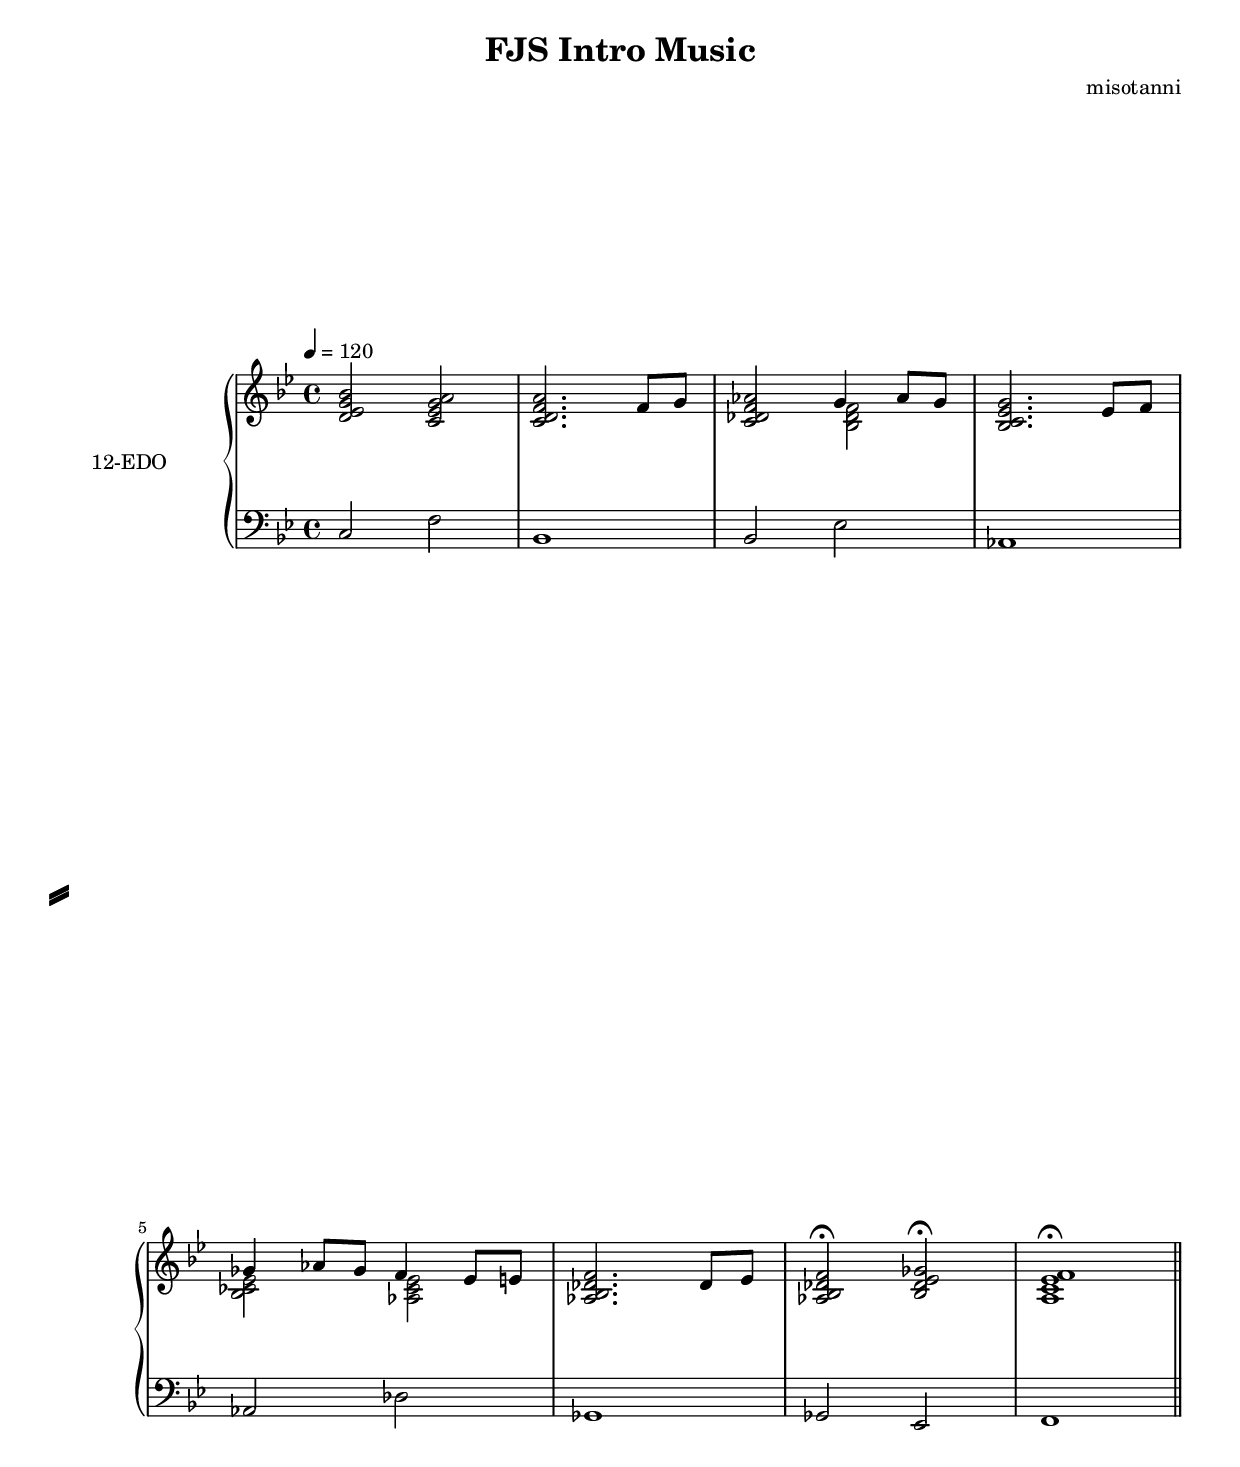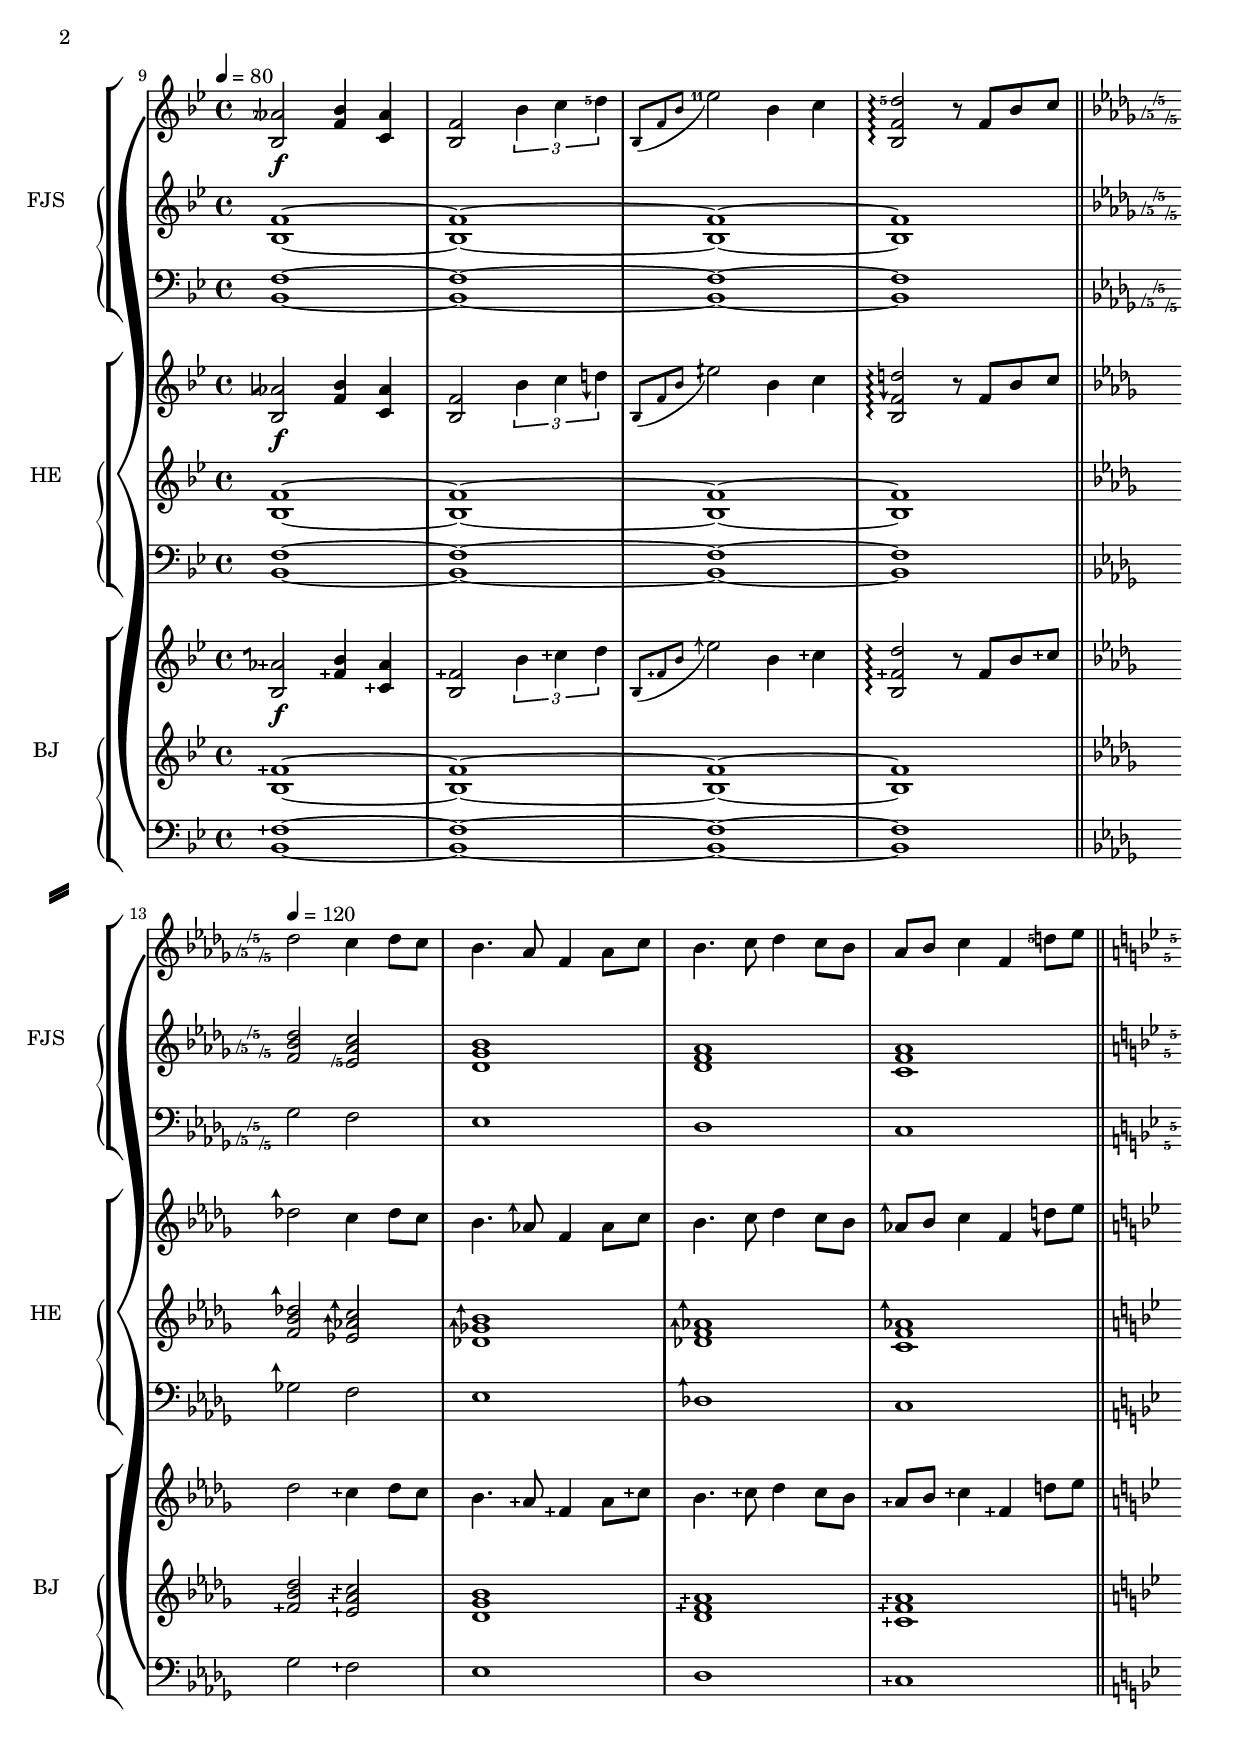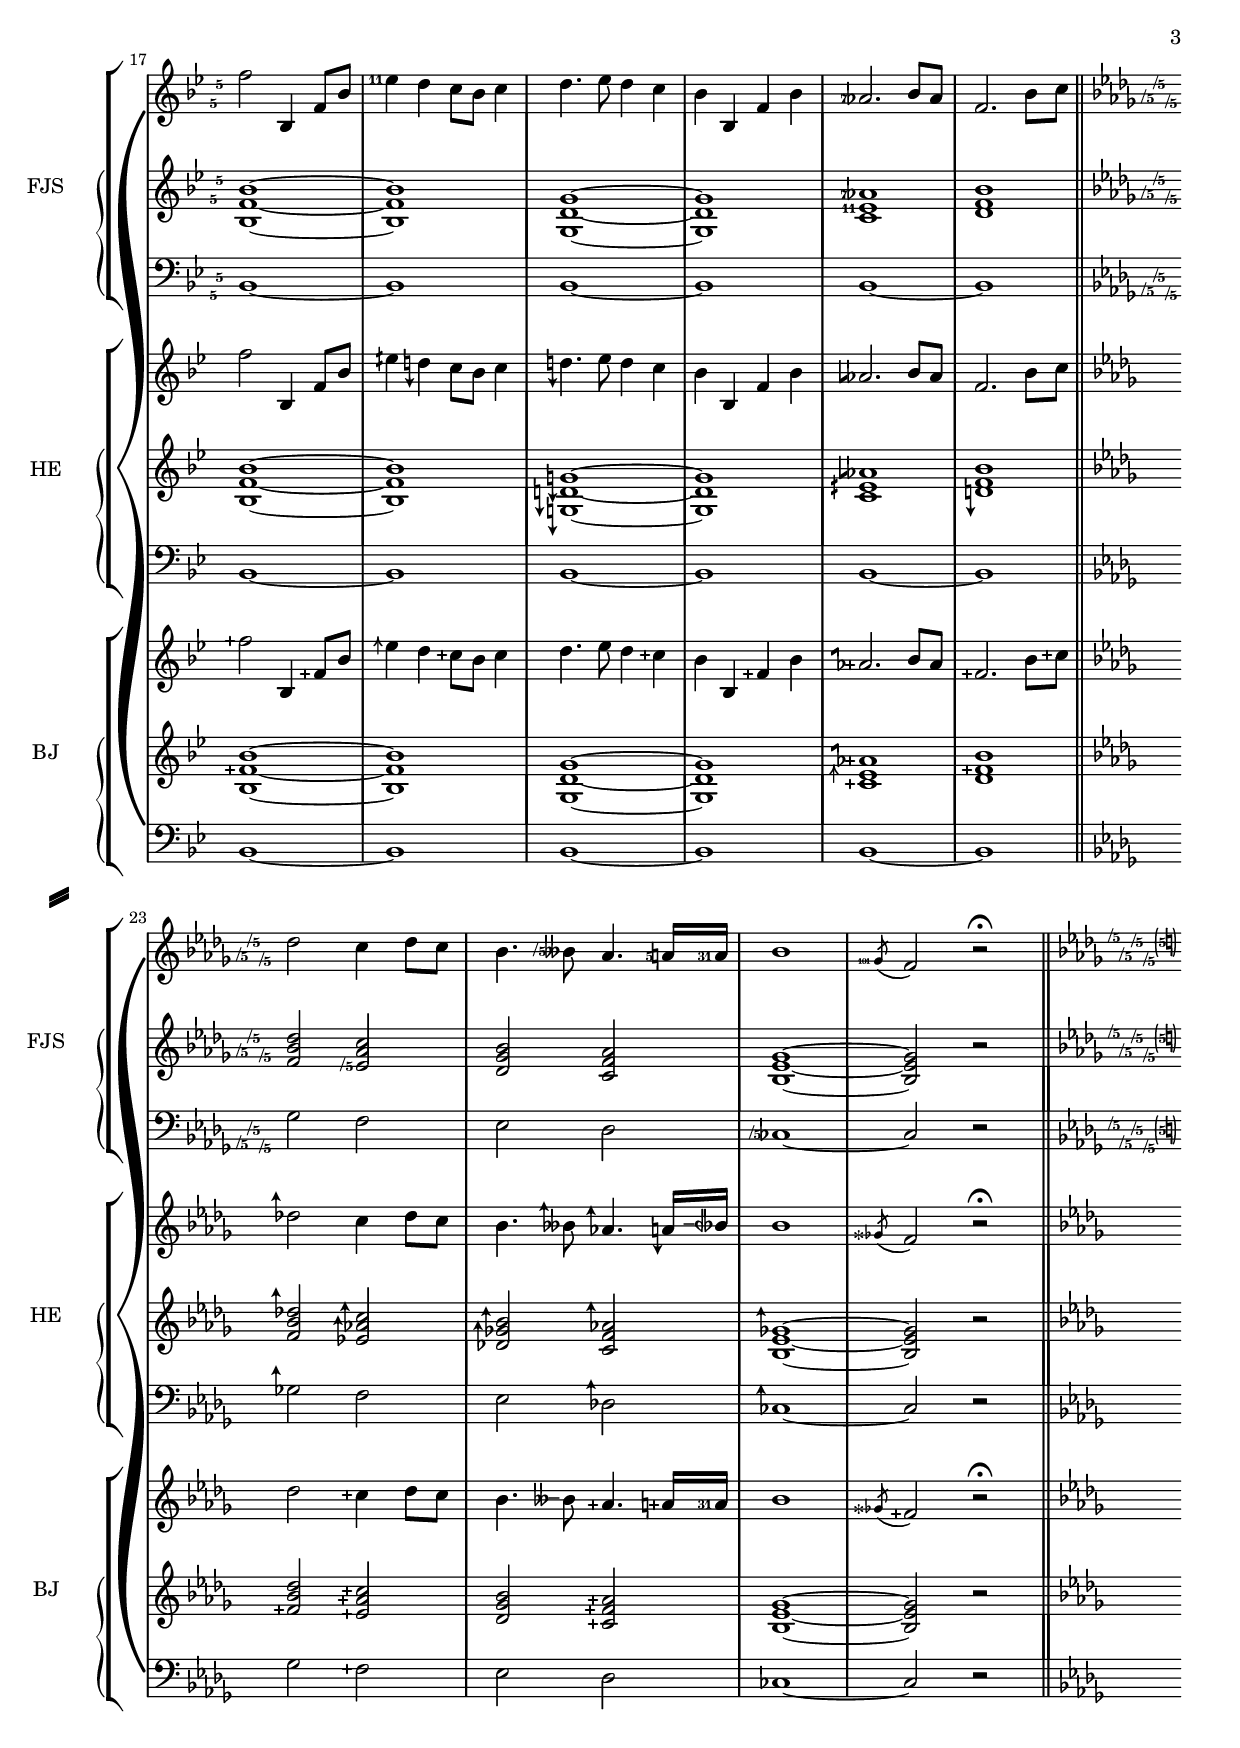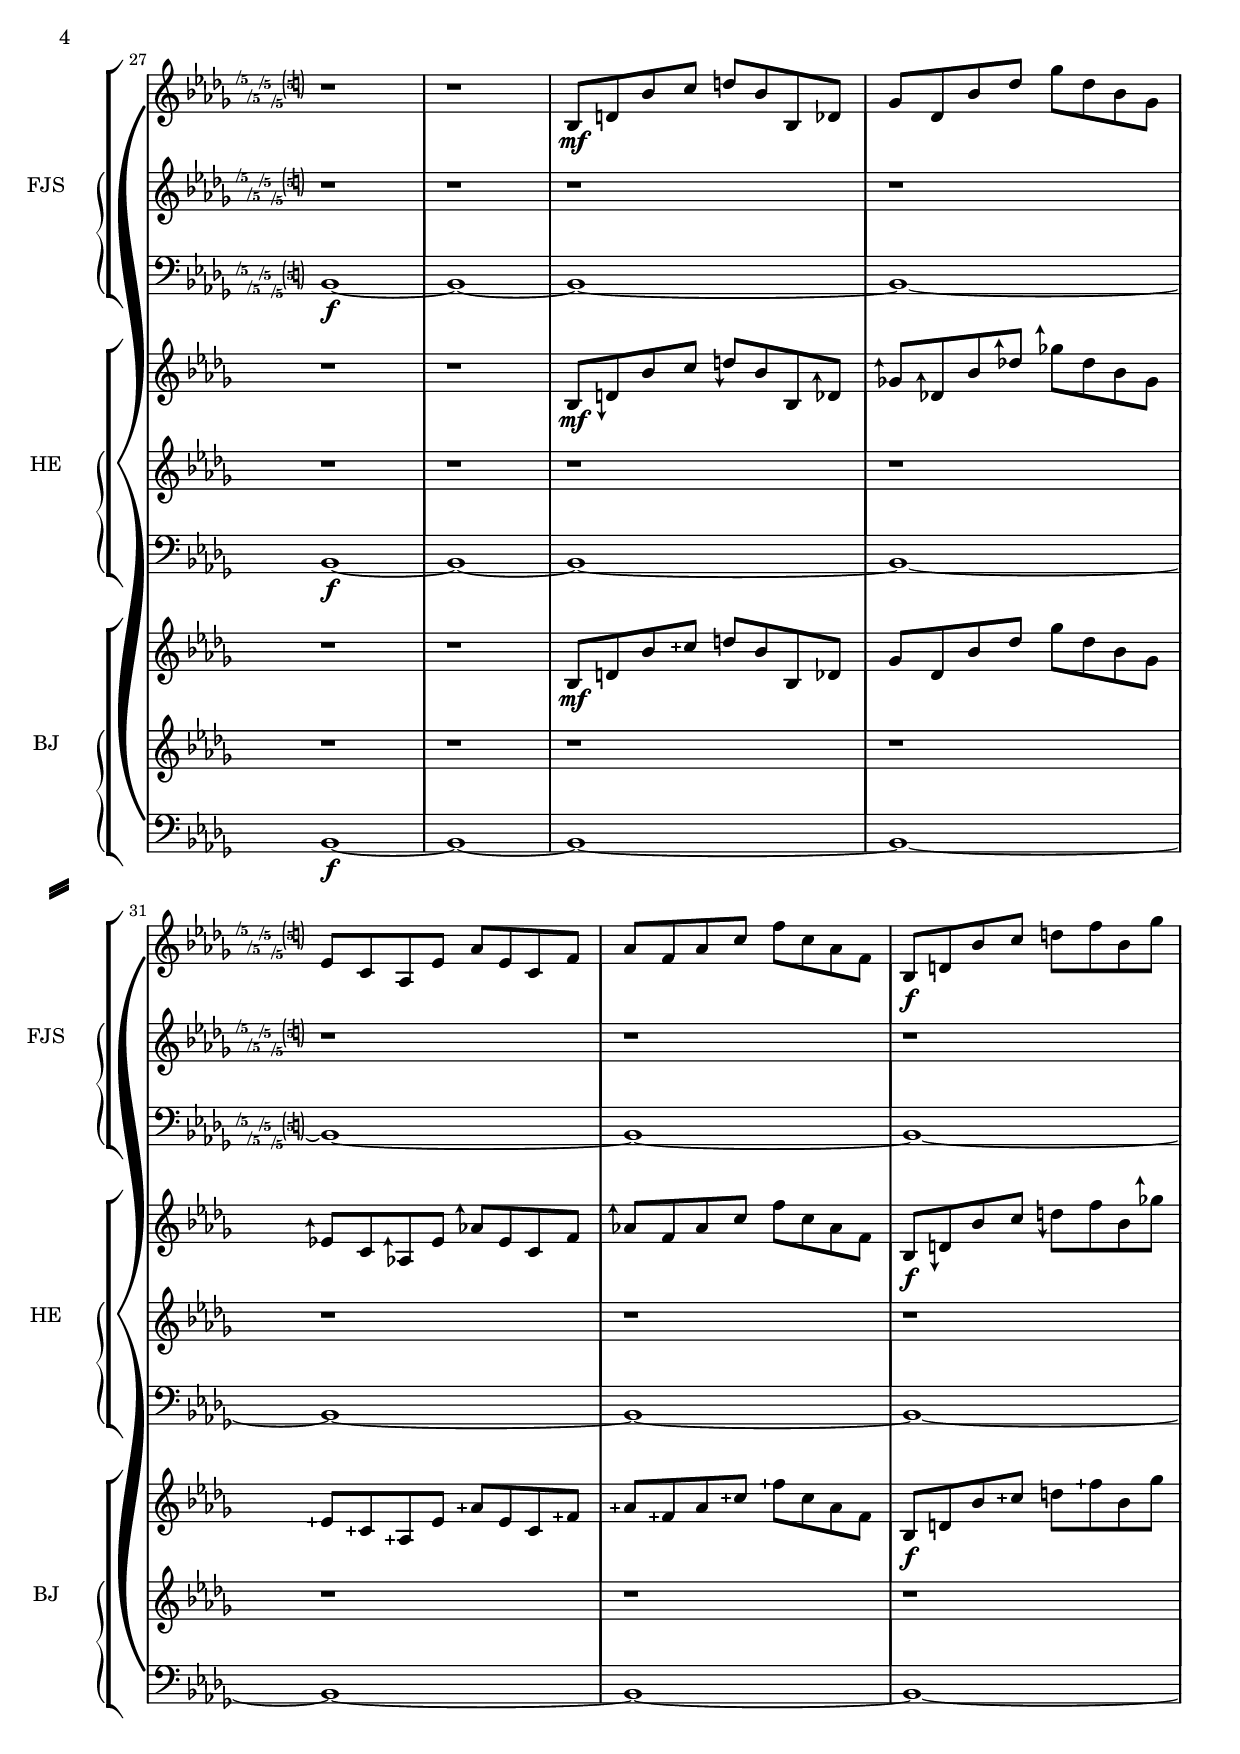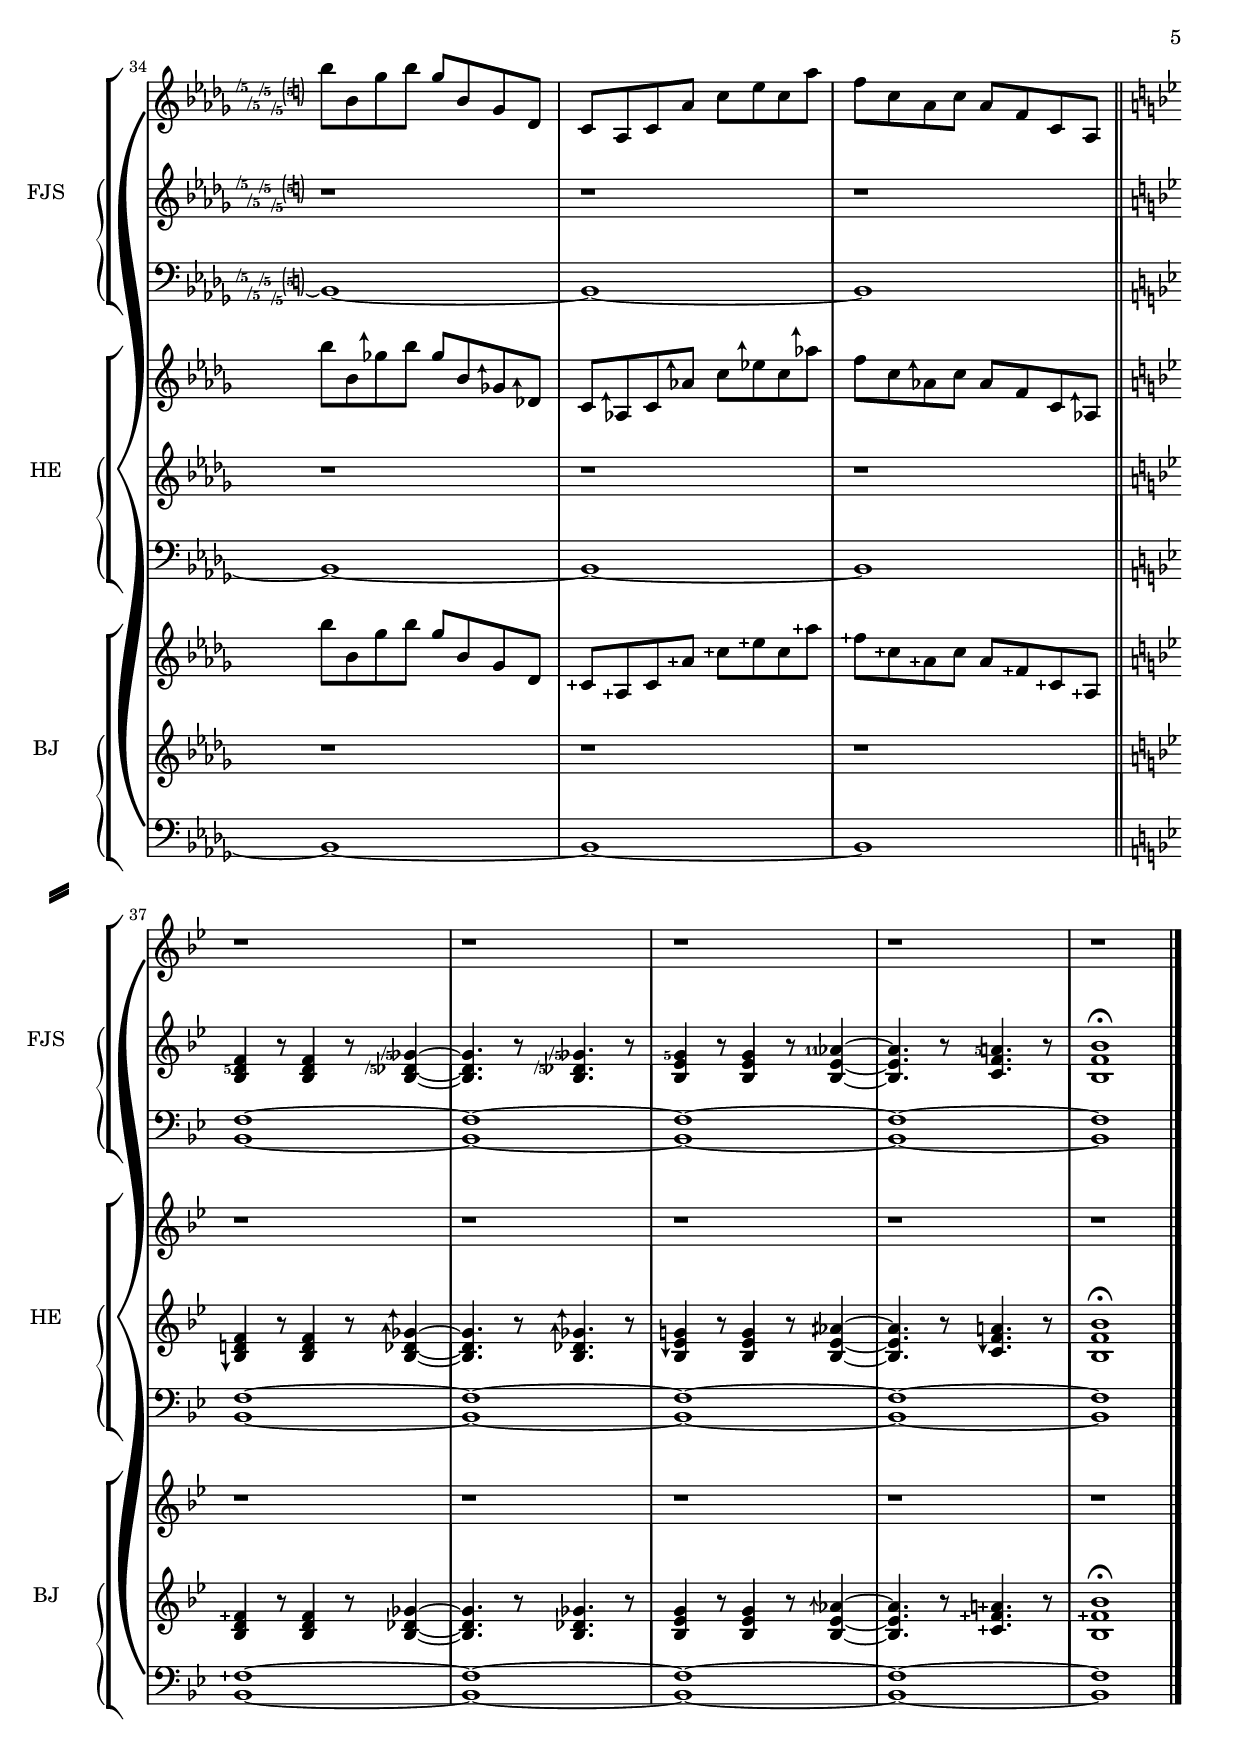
\version "2.19.22"
\include "../fjs.ly"
\pointAndClickOff
\header { 
  title = "FJS Intro Music"
  composer = "misotanni"
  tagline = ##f
}
\paper {
  system-separator-markup = \slashSeparator
}
#(set-global-staff-size 18)
% #(set-default-paper-size "a4landscape")

dflatmajor = \markup {
  \concat {
    \raise #0    \musicglyph "accidentals.flat"
    \raise #+3/2 \musicglyph "accidentals.flat"
    \raise #-1/2 \musicglyph "accidentals.flat"
    \raise #+1   \musicglyph "accidentals.flat"
    \raise #-1   \musicglyph "accidentals.flat"
  }
  \concat {
    \fontsize #-6 \raise #-1   \number "/5"
    \fontsize #-6 \raise #+1/2 \number "/5"
    \fontsize #-6 \raise #-3/2 \number "/5"
  }
}

bflatmajor = \markup {
  \concat {
    \raise #0    \musicglyph "accidentals.flat"
    \raise #+3/2 \musicglyph "accidentals.flat"
  }
  \concat {
    \fontsize #-6 \raise #-3/2 \number "5"
    \fontsize #-6 \raise #+1/2 \number "5"
  }
}

dflatprime = \markup {
  \concat {
    \raise #0    \musicglyph "accidentals.flat"
    \raise #+3/2 \musicglyph "accidentals.flat"
    \raise #-1/2 \musicglyph "accidentals.flat"
    \raise #+1   \musicglyph "accidentals.flat"
    \raise #-1   \musicglyph "accidentals.flat"
  }
  \concat {
    \fontsize #-6 \raise #+1   \number "/5"
    \fontsize #-6 \raise #-1   \number "/5"
    \fontsize #-6 \raise #+1/2 \number "/5"
    \fontsize #-6 \raise #-3/2 \number "/5"
    \parenthesize { \concat {
      \fontsize #-6 \raise #+1/2 \number "5"
      \raise #1 \musicglyph "accidentals.natural"
    } }
  }
}

hesf = #(define-music-function (note) (ly:music?)
  ((oq #{ \markup {
    \concat {
      \lower #0.55 \concat {
        \override #'(thickness . 3/2)
        \draw-line #'(0 . 14/6)
        \raise #1/6 \beam #2/3 #2/3 #1/3
      }
      \musicglyph #"accidentals.flat"
    }
  } #}) note))
hen = #(define-music-function (note) (ly:music?)
  ((oq #{ \markup {
    \musicglyph #"accidentals.natural.arrowdown"
  } #}) note))
hes = #(define-music-function (note) (ly:music?)
  ((oq #{ \markup {
    \musicglyph #"accidentals.sharp.arrowdown"
  } #}) note))
hef = #(define-music-function (note) (ly:music?)
  ((oq #{ \markup {
    \musicglyph #"accidentals.flat.arrowup"
  } #}) note))
heff = #(define-music-function (note) (ly:music?)
  ((oq #{ \markup { \concat {
    \musicglyph #"accidentals.flat.arrowup"
    \musicglyph #"accidentals.flat"
  } } #}) note))
bleurgh = #(define-music-function (note) (ly:music?)
  ((oq #{ \markup { \concat {
    \raise #1/6 \musicglyph #"scripts.tenuto"
    \musicglyph #"accidentals.mirroredflat"
    \musicglyph #"accidentals.flat"
  } } #}) note))
hel = #(define-music-function (note) (ly:music?)
  ((oq #{ \markup {
    \musicglyph #"accidentals.sharp.slashslash.stem"
  } #}) note))
helf = #(define-music-function (note) (ly:music?)
  ((oq #{ \markup { \concat {
    \musicglyph #"accidentals.sharp.slashslash.stem"
    \musicglyph #"accidentals.flat"
  } } #}) note))
p = #(define-music-function (note) (ly:music?)
  ((oq #{ \markup {
    \musicglyph #"scripts.stopped"
  } #}) note))
pel = #(define-music-function (note) (ly:music?)
  ((oq #{ \markup { \fontsize #-5 \lower #1/2 \combine
    \lower #1/3 \draw-line #'(0 . 7/4)
    \fontsize #5 \raise #3/2 \arrow-head #Y #UP ##f
  } #}) note))
pelf = #(define-music-function (note) (ly:music?)
  ((oq #{ \markup { \concat {
    \fontsize #-5 \lower #1/2 \combine
      \lower #1/3 \draw-line #'(0 . 7/4)
      \fontsize #5 \raise #3/2 \arrow-head #Y #UP ##f
    \musicglyph #"accidentals.flat"
  } } #}) note))
px = #(define-music-function (note) (ly:music?)
  ((oq #{ \markup { \concat {
    \musicglyph #"accidentals.natural"
    \musicglyph #"scripts.stopped"
  } } #}) note))
ps = #(define-music-function (note) (ly:music?)
  ((oq #{ \markup { \concat {
    \musicglyph #"accidentals.sharp"
    \musicglyph #"scripts.stopped"
  } } #}) note))
pff = #(define-music-function (note) (ly:music?)
  ((oq #{ \markup { \concat {
    \musicglyph #"accidentals.flatflat"
    \raise #1/6 \musicglyph #"scripts.tenuto"
  } } #}) note))
pseven = #(define-music-function (note) (ly:music?)
  ((oq #{ \markup { \concat {
    \combine
      \raise #29/24 \right-align \beam #2/3 #2/3 #1/3
      \musicglyph #"accidentals.flat"
    \musicglyph #"scripts.stopped"
  } } #}) note))
oops = #(define-music-function (note) (ly:music?)
  ((oq #{ \markup { \concat { \lower #5/4 \fontsize #5 "*" \musicglyph #"accidentals.flat" } } #}) note))

edo = \new PianoStaff \with {
  instrumentName = #"12-EDO "
} <<
  \new Staff {
    \clef treble
    \time 4/4
    \tempo 4 = 120
    \key bes \major
    \relative c' {
      <d es g bes>2 <c es g a> |
      <c d f a>2. f8 g |
      <c, des f as>2
      << \relative c' { g'4 as8 g } \\
         { <bes des f>2 } >> |
      <bes c es g>2. es8 f |
      << \relative c' { ges'4 as8 ges f4 es8 e } \\
         { <bes, ces es>2 <as ces es> } >> |
      <as bes des f>2. des8 es |
      <as, bes des f>2\fermata <bes des es ges>\fermata |
      <a c es f>1\fermata |
      \once \override Staff.TimeSignature.break-visibility = #all-invisible
    }
  }
  \new Staff {
    \clef bass
    \time 4/4
    \key bes \major
    \relative c {
      c2 f | bes,1 | bes2 es | as,1 |
      as2 des | ges,1 | ges2 es | f1 |
      \bar "||" 
      \once \override Staff.TimeSignature.break-visibility = #all-invisible
      \break
    }
  }
>>

jifjs = {
  \new StaffGroup \with {
    shortInstrumentName = #"FJS "
  } <<
    \new Staff {
      \clef treble
      \time 4/4
      \relative c' {
        \tempo 4 = 80
        \once \set Staff.explicitKeySignatureVisibility = #end-of-line-invisible
        \key bes \major
        <bes \of 7 as'!>2\f <f' bes>4 <c as'> |
        <bes f'>2 \tuplet 3/2 { bes'4 c \fi d! } |
        \acciaccatura { bes,8 f' bes }
        \o 11 es!2 bes4 c |
        <bes, f' \fi d'!>2\arpeggio
        r8 f' bes c |
        \bar "||" \break
        \tempo 4 = 120
        \key des \major
        \once \override Staff.KeySignature.stencil = #ly:text-interface::print
        \once \override Staff.KeySignature.text = \dflatmajor
        des2 c4 des8 c |
        bes4. as8 f4 as8 c |
        bes4. c8 des4 c8 bes |
        as bes c4 f, \ox 5 d'!8 es |
        \bar "||" \break
        \key bes \major
        \once \override Staff.KeySignature.stencil = #ly:text-interface::print
        \once \override Staff.KeySignature.text = \bflatmajor
        f2 bes,,4 f'8 bes |
        \o 11 es4 d c8 bes c4 |
        d4. es8 d4 c |
        bes bes, f' bes |
        \of 7 as!2. bes8 as |
        f2. bes8 c |
        \bar "||" \break
        \key des \major
        \once \override Staff.KeySignature.stencil = #ly:text-interface::print
        \once \override Staff.KeySignature.text = \dflatmajor
        des2 c4 des8 c |
        bes4. \O "/5" "accidentals.flatflat" beses!8 as4. \ox 5 a!16 \o 31 a! |
        bes1 |
        \acciaccatura \tweak Accidental.Y-offset #+1/5 \o 101 ges!8 f2 r2\fermata |
        \bar "||" \break
        \key des \major
        \override Staff.KeySignature.stencil = #ly:text-interface::print
        \override Staff.KeySignature.text = \dflatprime
        r1 r |
        bes,8\mf d bes' c d bes bes, des! |
        ges des bes' des ges des bes ges |
        es c as es' as es c f |
        as f as c f c as f |
        bes,\f d bes' c d f bes, ges' |
        bes bes, ges' bes ges bes, ges des |
        c as c as' c es c as' |
        f c as c as f c as |
        \bar "||" \break
        \revert Staff.KeySignature.stencil
        \key bes \major
        r1 r r r r
        \bar "|."
      }
    }
    \new PianoStaff <<
      \new Staff {
        \clef treble
        \time 4/4
        \relative c' {
          \once \set Staff.explicitKeySignatureVisibility = #end-of-line-invisible
          \key bes \major
          <bes f'>1~ | q~ | q~ | q |
          \key des \major
          \once \override Staff.KeySignature.stencil = #ly:text-interface::print
          \once \override Staff.KeySignature.text = \dflatmajor
          <f' bes des>2 <\o "/5" es! as c> |
          <des ges bes>1 | <des f as> | <c f as> |
          \key bes \major
          \once \override Staff.KeySignature.stencil = #ly:text-interface::print
          \once \override Staff.KeySignature.text = \bflatmajor
          <bes f' bes>1~ | q |
          <g d' g>~ | q |
          <c \o 11 es! \of 7 as!> |
          <d f bes>
          \key des \major
          \once \override Staff.KeySignature.stencil = #ly:text-interface::print
          \once \override Staff.KeySignature.text = \dflatmajor
          <f bes des>2 <\o "/5" es! as c> |
          <des ges bes> <c f as> |
          <bes es ges>1~ | q2 r |
          \key des \major
          \override Staff.KeySignature.stencil = #ly:text-interface::print
          \override Staff.KeySignature.text = \dflatprime
          \repeat unfold 10 r1
          \revert Staff.KeySignature.stencil
          \key bes \major
          <bes \fi d! f>4 r8 q4 r8 <bes \of "/5" des! \of "/5" ges!>4~ |
          q4. r8 q4. r8 | <bes es \fi g!>4 r8 q4 r8 <bes es \of 11 as!>4~ |
          q4. r8 <c f \ox 5 a!>4. r8 | <bes f' bes>1\fermata |
        }
      }
      \new Staff {
        \clef bass
        \time 4/4
        \relative c {
          \once \set Staff.explicitKeySignatureVisibility = #end-of-line-invisible
          \key bes \major
          <bes f'>1~ | q~ | q~ | q |
          \key des \major
          \once \override Staff.KeySignature.stencil = #ly:text-interface::print
          \once \override Staff.KeySignature.text = \markup { \lower #1 \dflatmajor }
          ges'2 f | es1 des c |
          \key bes \major
          \once \override Staff.KeySignature.stencil = #ly:text-interface::print
          \once \override Staff.KeySignature.text = \markup { \lower #1 \bflatmajor }
          bes1~ | bes | bes1~ | bes | bes1~ | bes |
          \key des \major
          \once \override Staff.KeySignature.stencil = #ly:text-interface::print
          \once \override Staff.KeySignature.text = \markup { \lower #1 \dflatmajor }
          ges'2 f | es des |
          \of "/5" ces!1~ | ces2 r |
          \key des \major
          \override Staff.KeySignature.stencil = #ly:text-interface::print
          \override Staff.KeySignature.text = \markup { \lower #1 \dflatprime }
          bes1~\f \repeat unfold 8 bes~ bes
          \revert Staff.KeySignature.stencil
          \key bes \major
          <bes f'>1~ q~ q~ q~ q |
        }
      }
    >>
  >>
}

jihe = {
  \new StaffGroup \with {
    shortInstrumentName = #"HE "
  } <<
    \new Staff {
      \clef treble
      \time 4/4
      \relative c' {
        \once \set Staff.explicitKeySignatureVisibility = #end-of-line-invisible
        \key bes \major
        <bes \hesf as'!>2\f <f' bes>4 <c as'> |
        <bes f'>2 \tuplet 3/2 { bes'4 c \hen d! } |
        \acciaccatura { bes,8 f' bes }
        \hel es!2 bes4 c |
        <bes, f' \hen d'!>2\arpeggio
        r8 f' bes c |
        \bar "||"
        \key des \major
        \hef des!2 c4 des8 c |
        bes4. \hef as!8 f4 as8 c |
        bes4. c8 des4 c8 bes |
        \hef as! bes c4 f, \hen d'!8 es |
        \bar "||"
        \key bes \major
        f2 bes,,4 f'8 bes |
        \hel es!4 \hen d! c8 bes c4 |
        \hen d!4. es8 d4 c |
        bes bes, f' bes |
        \hesf as!2. bes8 as |
        f2. bes8 c |
        \bar "||"
        \key des \major
        \hef des!2 c4 des8 c |
        bes4. \heff beses!8 \hef as!4. \hen a!16 \bleurgh beses! |
        bes1 |
        \acciaccatura \oops ges!8 f2 r2\fermata |
        \bar "||"
        \key des \major
        r1 r |
        bes,8\mf \hen d! bes' c \hen d! bes bes, \hef des! |
        \hef ges! \hef des! bes' \hef des! \hef ges! des bes ges |
        \hef es! c \hef as! es' \hef as! es c f |
        \hef as! f as c f c as f |
        bes,\f \hen d! bes' c \hen d! f bes, \hef ges'! |
        bes bes, \hef ges'! bes ges bes, \hef ges! \hef des! |
        c \hef as! c \hef as'! c \hef es! c \hef as'! |
        f c \hef as! c as f c \hef as! |
        \bar "||"
        \key bes \major
        r1 r r r r
        \bar "|."
      }
    }
    \new PianoStaff <<
      \new Staff {
        \clef treble
        \time 4/4
        \relative c' {
          \once \set Staff.explicitKeySignatureVisibility = #end-of-line-invisible
          \key bes \major
          <bes f'>1~ | q~ | q~ | q |
          \key des \major
          <f' bes \hef des!>2 <\hef es! \hef as! c> |
          <\hef des! \hef ges! bes>1 | <\hef des! f \hef as!> | <c f \hef as!> |
          \key bes \major
          <bes f' bes>1~ | q |
          <\hen g! \hen d'! \hen g!>~ | q |
          <c \hel es! \hesf as!> |
          <\hen d! f bes>
          \key des \major
          <f bes \hef des!>2 <\hef es! \hef as! c> |
          <\hef des! \hef ges! bes> <c f \hef as!> |
          <bes es \hef ges!>1~ | q2 r |
          \key des \major
          \repeat unfold 10 r1
          \key bes \major
          <bes \hen d! f>4 r8 q4 r8 <bes \hef des! \hef ges!>4~ |
          q4. r8 q4. r8 | <bes es \hen g!>4 r8 q4 r8 <bes es \helf as!>4~ |
          q4. r8 <c f \hen a!>4. r8 | <bes f' bes>1\fermata |
        }
      }
      \new Staff {
        \clef bass
        \time 4/4
        \relative c {
          \once \set Staff.explicitKeySignatureVisibility = #end-of-line-invisible
          \key bes \major
          <bes f'>1~ | q~ | q~ | q |
          \key des \major
          \hef ges'!2 f | es1 \hef des! c |
          \key bes \major
          bes1~ | bes | bes1~ | bes | bes1~ | bes |
          \key des \major
          \hef ges'!2 f | es \hef des! |
          \hef ces!1~ | ces2 r |
          \key des \major
          bes1~\f \repeat unfold 8 bes~ bes
          \key bes \major
          <bes f'>1~ q~ q~ q~ q |
        }
      }
    >>
  >>
}

jibj = {
  \new StaffGroup \with {
    shortInstrumentName = #"BJ "
  } <<
    \new Staff {
      \clef treble
      \time 4/4
      \relative c' {
        \once \set Staff.explicitKeySignatureVisibility = #end-of-line-invisible
        \key bes \major
        <bes \pseven as'!>2\f <\p f'! bes>4 <\p c! as'> |
        <bes \p f'!>2 \tuplet 3/2 { bes'4 \p c! d } |
        \acciaccatura { bes,8 \p f'! bes }
        \pel es!2 bes4 \p c! |
        <bes, \p f'! d'>2\arpeggio
        r8 f' bes \p c! |
        \bar "||"
        \key des \major
        des2 \p c!4 des8 c |
        bes4. \p as!8 \p f!4 as8 \p c! |
        bes4. \p c!8 des4 c8 bes |
        \p as! bes \p c!4 \p f,! d'8 es |
        \bar "||"
        \key bes \major
        \p f!2 bes,,4 \p f'!8 bes |
        \pel es!4 d \p c!8 bes c4 |
        d4. es8 d4 \p c! |
        bes bes, \p f'! bes |
        \pseven as!2. bes8 as |
        \p f!2. bes8 \p c! |
        \bar "||"
        \key des \major
        des2 \p c!4 des8 c |
        bes4. \pff beses!8 \p as!4. \px a!16 \o 31 a! |
        bes1 |
        \acciaccatura \oops ges!8 \p f!2 r2\fermata |
        \bar "||"
        \key des \major
        r1 r |
        bes,8\mf d bes' \p c! d bes bes, des! |
        ges des bes' des ges des bes ges |
        \p es! \p c! \p as! es' \p as! es c \p f! |
        \p as! \p f! as \p c! \p f! c as f |
        bes,\f d bes' \p c! d \p f! bes, ges' |
        bes bes, ges' bes ges bes, ges des |
        \p c! \p as! c \p as'! \p c! \p es! c \p as'! |
        \p f! \p c! \p as! c as \p f! \p c! \p as! |
        \bar "||"
        \key bes \major
        r1 r r r r
        \bar "|."
      }
    }
    \new PianoStaff <<
      \new Staff {
        \clef treble
        \time 4/4
        \relative c' {
          \once \set Staff.explicitKeySignatureVisibility = #end-of-line-invisible
          \key bes \major
          <bes \p f'!>1~ | q~ | q~ | q |
          \key des \major
          <\p f'! bes des>2 <\p es! \p as! \p c!> |
          <des ges bes>1 | <des \p f! \p as!> | <\p c! \p f! \p as!> |
          \key bes \major
          <bes \p f'! bes>1~ | q |
          <g d' g>~ | q |
          <\p c! \pel es! \pseven as!> |
          <d \p f! bes>
          \key des \major
          <\p f! bes des>2 <\p es! \p as! \p c!> |
          <des ges bes> <\p c! \p f! \p as!> |
          <bes es ges>1~ | q2 r |
          \key des \major
          \repeat unfold 10 r1
          \key bes \major
          <bes d \p f!>4 r8 q4 r8 <bes des ges>4~ |
          q4. r8 q4. r8 | <bes es g>4 r8 q4 r8 <bes es \pelf as!>4~ |
          q4. r8 <\p c! \p f! \px as!>4. r8 | <bes \p f'! bes>1\fermata |
        }
      }
      \new Staff {
        \clef bass
        \time 4/4
        \relative c {
          \once \set Staff.explicitKeySignatureVisibility = #end-of-line-invisible
          \key bes \major
          <bes \p f'!>1~ | q~ | q~ | q |
          \key des \major
          ges'2 \p f! | es1 des \p c! |
          \key bes \major
          bes1~ | bes | bes1~ | bes | bes1~ | bes |
          \key des \major
          ges'2 \p f! | es des |
          ces1~ | ces2 r |
          \key des \major
          bes1~\f \repeat unfold 8 bes~ bes
          \key bes \major
          <bes \p f'!>1~ q~ q~ q~ q |
        }
      }
    >>
  >>

}

ji = << \jifjs \jihe \jibj >>

\score {
  { \edo \ji }
  \layout {
    indent = 30\mm
    short-indent = 15\mm
    \context {
      \Staff \RemoveEmptyStaves
    }
  }
}
